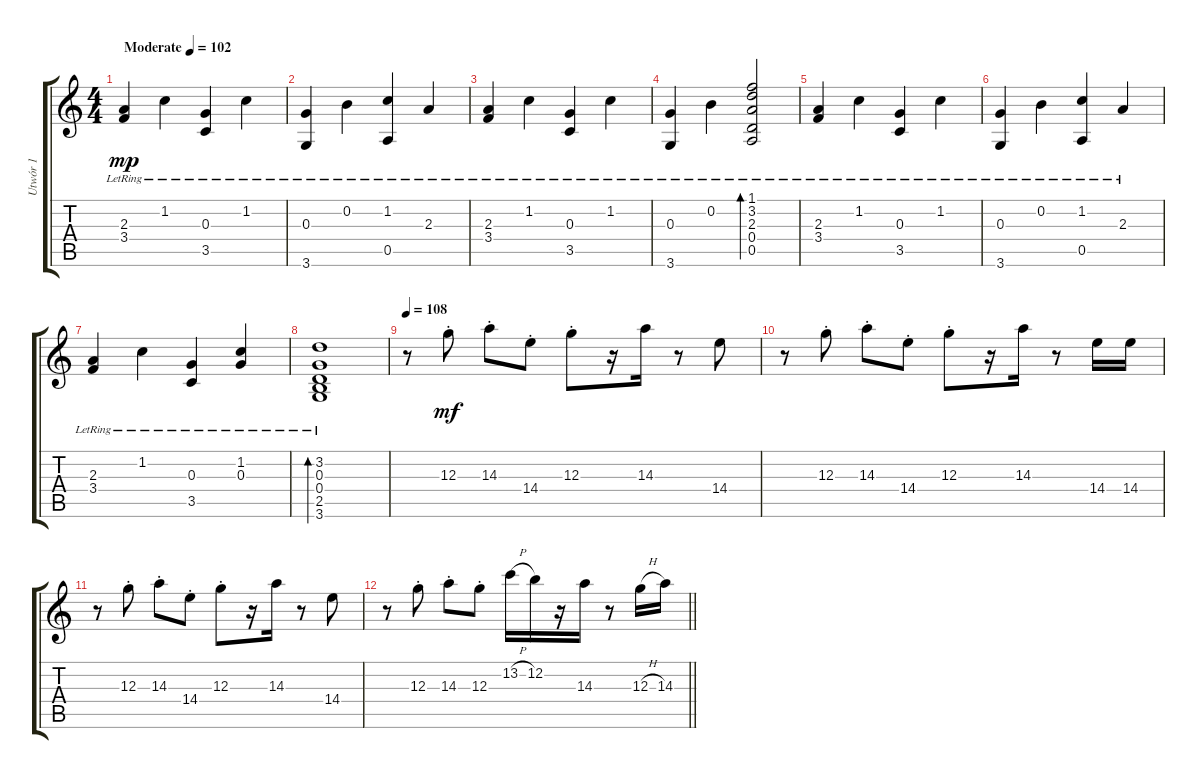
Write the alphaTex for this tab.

\track ("Utwór 1" "Utwór 1") {instrument acousticguitarsteel}
\staff {score tabs}
\tuning (E4 B3 G3 D3 A2 E2) {hide}
\ts (4 4)
\tempo (102 "Moderate")
\clef g2
\ks c
(2.3{lr} 3.4{lr}).4{dy mp instrument acousticguitarsteel} 1.2{lr}.4 (0.3{lr} 3.5{lr}).4 1.2{lr}.4 |
(0.3{lr} 3.6{lr}).4 0.2{lr}.4 (1.2{lr} 0.5{lr}).4 2.3{lr}.4 |
(2.3{lr} 3.4{lr}).4 1.2{lr}.4 (0.3{lr} 3.5{lr}).4 1.2{lr}.4 |
(0.3{lr} 3.6{lr}).4 0.2{lr}.4 (1.1{lr} 3.2{lr} 2.3{lr} 0.4{lr} 0.5{lr}).2{bd 240} |
(2.3{lr} 3.4{lr}).4 1.2{lr}.4 (0.3{lr} 3.5{lr}).4 1.2{lr}.4 |
(0.3{lr} 3.6{lr}).4 0.2{lr}.4 (1.2{lr} 0.5{lr}).4 2.3{lr}.4 |
(2.3{lr} 3.4{lr}).4 1.2{lr}.4 (0.3{lr} 3.5{lr}).4 (1.2{lr} 0.3{lr}).4 |
(3.2{lr} 0.3{lr} 0.4{lr} 2.5 3.6{lr}).1{bd 240} |
\tempo 108
r.8 12.3{st}.8{dy mf} 14.3{st}.8 14.4{st}.8 12.3{st}.8 r.16 14.3.16 r.8 14.4.8 |
r.8 12.3{st}.8 14.3{st}.8 14.4{st}.8 12.3{st}.8 r.16 14.3.16 r.8 14.4.16 14.4.16 |
r.8 12.3{st}.8 14.3{st}.8 14.4{st}.8 12.3{st}.8 r.16 14.3.16 r.8 14.4.8 |
\barLineRight lightlight
r.8 12.3{st}.8 14.3{st}.8 12.3{st}.8 13.2{h}.16 12.2.16 r.16 14.3.16 r.8 12.3{h}.16 14.3.16
